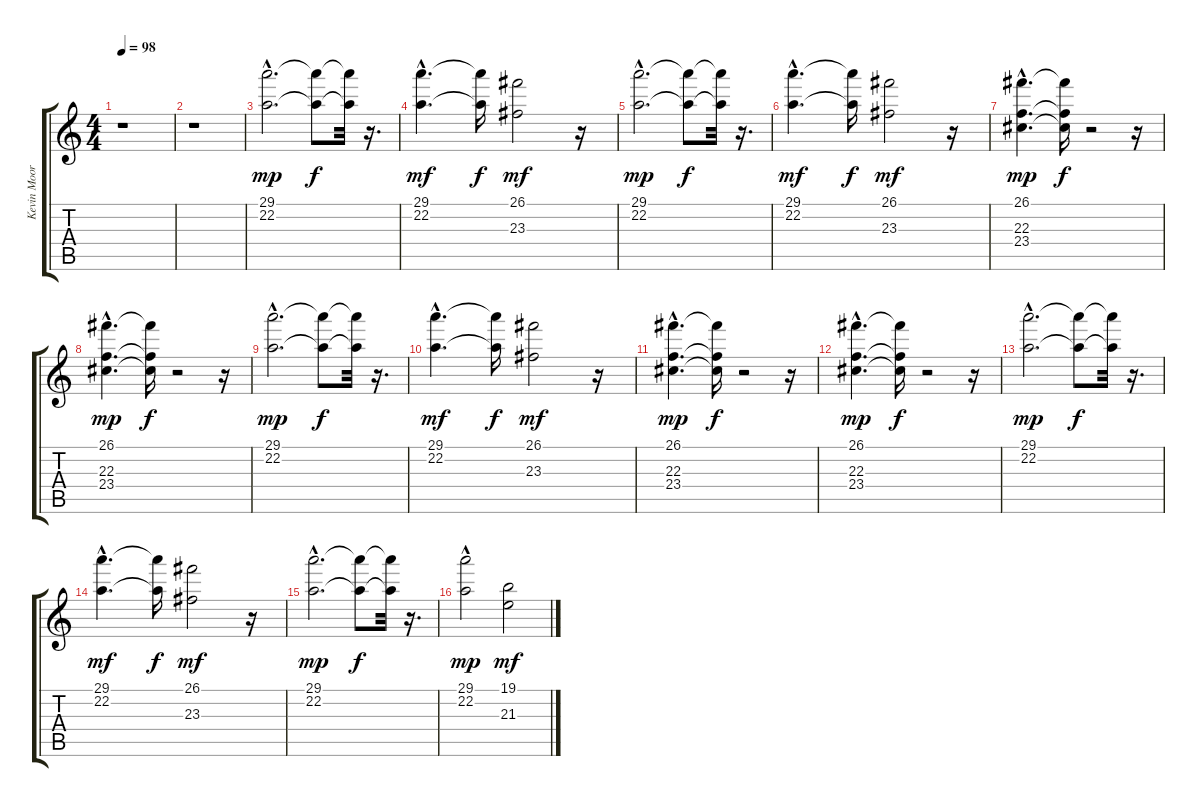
\track ("Kevin Moore" "Kevin Moor") {instrument rockorgan}
\staff {score tabs}
\tuning (E4 B3 G3 D3 A2 E2) {hide}
\ts (4 4)
\tempo 98
\clef g2
\ks c
r.1{dy mf} |
r.1 |
(29.1{hac} 22.2{hac}).2{d dy mp volume 10} (29.1{t} 22.2{t}).8{dy f} (29.1{t} 22.2{t}).32 r.16{d} |
(29.1{hac} 22.2{hac}).4{d dy mf} (29.1{t} 22.2{t}).16{dy f} (26.1 23.3).2{dy mf} r.16 |
(29.1{hac} 22.2{hac}).2{d dy mp volume 10} (29.1{t} 22.2{t}).8{dy f} (29.1{t} 22.2{t}).32 r.16{d} |
(29.1{hac} 22.2{hac}).4{d dy mf} (29.1{t} 22.2{t}).16{dy f} (26.1 23.3).2{dy mf} r.16 |
(26.1{hac} 22.3{hac} 23.4{hac}).4{d dy mp} (26.1{t} 22.3{t} 23.4{t}).16{dy f} r.2 r.16 |
(26.1{hac} 22.3{hac} 23.4{hac}).4{d dy mp} (26.1{t} 22.3{t} 23.4{t}).16{dy f} r.2 r.16 |
(29.1{hac} 22.2{hac}).2{d dy mp volume 10} (29.1{t} 22.2{t}).8{dy f} (29.1{t} 22.2{t}).32 r.16{d} |
(29.1{hac} 22.2{hac}).4{d dy mf} (29.1{t} 22.2{t}).16{dy f} (26.1 23.3).2{dy mf} r.16 |
(26.1{hac} 22.3{hac} 23.4{hac}).4{d dy mp volume 8} (26.1{t} 22.3{t} 23.4{t}).16{dy f} r.2 r.16 |
(26.1{hac} 22.3{hac} 23.4{hac}).4{d dy mp} (26.1{t} 22.3{t} 23.4{t}).16{dy f} r.2 r.16 |
(29.1{hac} 22.2{hac}).2{d dy mp volume 10} (29.1{t} 22.2{t}).8{dy f} (29.1{t} 22.2{t}).32 r.16{d} |
(29.1{hac} 22.2{hac}).4{d dy mf} (29.1{t} 22.2{t}).16{dy f} (26.1 23.3).2{dy mf} r.16 |
(29.1{hac} 22.2{hac}).2{d dy mp volume 10} (29.1{t} 22.2{t}).8{dy f} (29.1{t} 22.2{t}).32 r.16{d} |
(29.1 22.2{hac}).2{dy mp} (19.1 21.3).2{dy mf}
